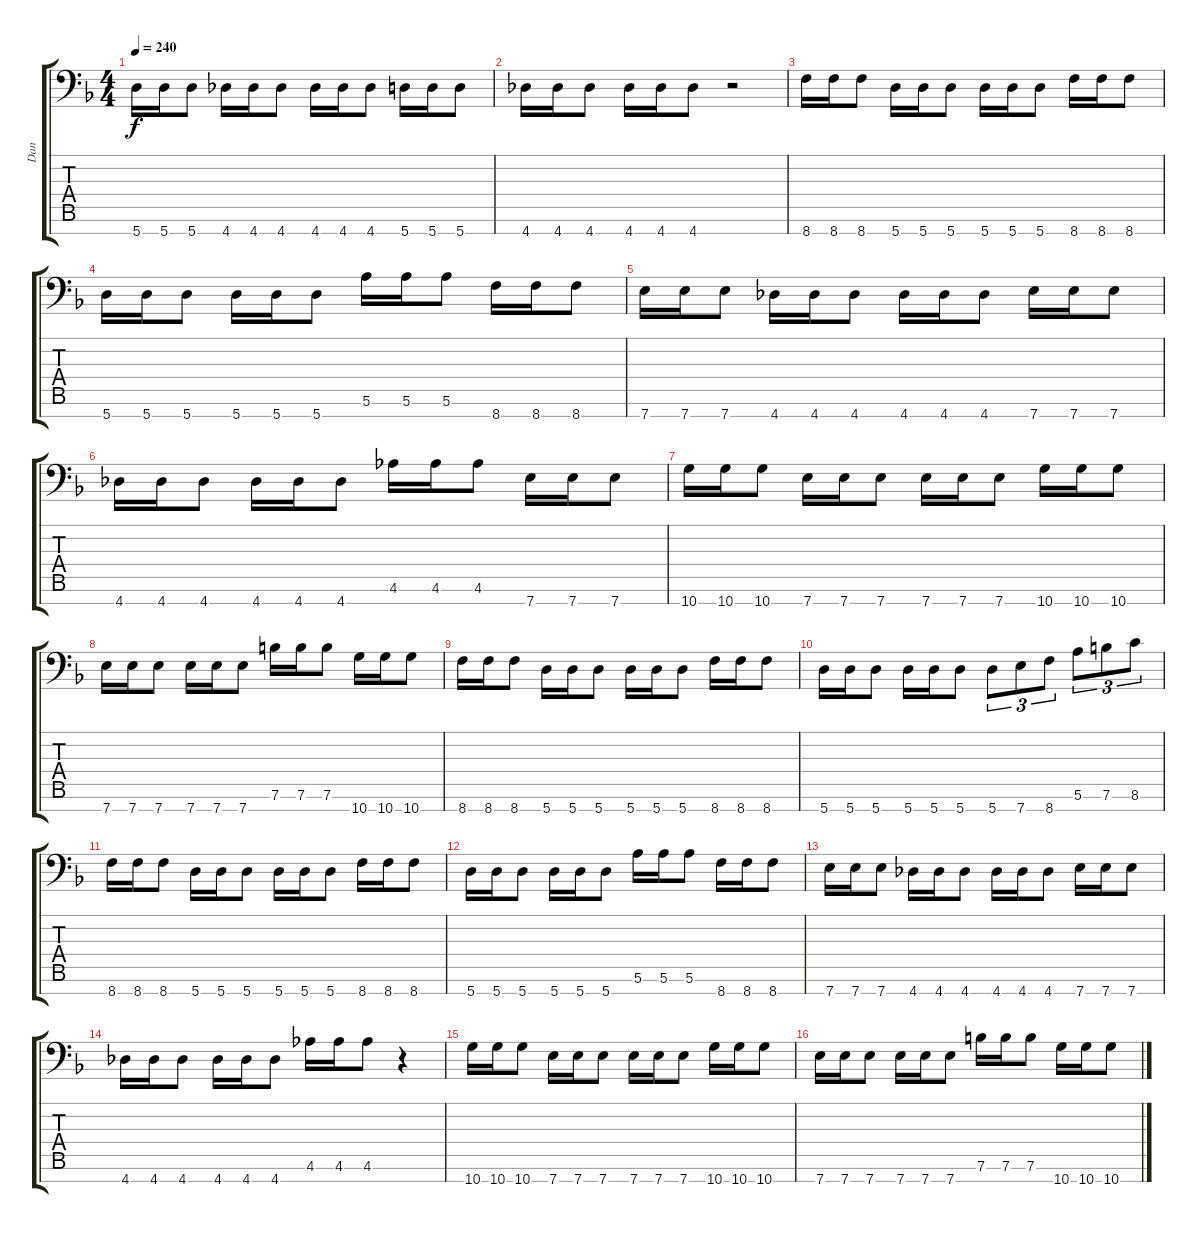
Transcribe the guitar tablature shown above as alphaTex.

\track ("Dan" "Dan") {instrument acousticguitarsteel}
\staff {score tabs}
\tuning (E4 B3 Gb3 D3 A2 E2 A1) {hide}
\ts (4 4)
\tempo 240
\clef f4
\ks dminor
5.7.16{dy f} 5.7.16 5.7.8 4.7.16 4.7.16 4.7.8 4.7.16 4.7.16 4.7.8 5.7.16 5.7.16 5.7.8 |
4.7.16 4.7.16 4.7.8 4.7.16 4.7.16 4.7.8 r.2 |
8.7.16 8.7.16 8.7.8 5.7.16 5.7.16 5.7.8 5.7.16 5.7.16 5.7.8 8.7.16 8.7.16 8.7.8 |
5.7.16 5.7.16 5.7.8 5.7.16 5.7.16 5.7.8 5.6.16 5.6.16 5.6.8 8.7.16 8.7.16 8.7.8 |
7.7.16 7.7.16 7.7.8 4.7.16 4.7.16 4.7.8 4.7.16 4.7.16 4.7.8 7.7.16 7.7.16 7.7.8 |
4.7.16 4.7.16 4.7.8 4.7.16 4.7.16 4.7.8 4.6.16 4.6.16 4.6.8 7.7.16 7.7.16 7.7.8 |
10.7.16 10.7.16 10.7.8 7.7.16 7.7.16 7.7.8 7.7.16 7.7.16 7.7.8 10.7.16 10.7.16 10.7.8 |
7.7.16 7.7.16 7.7.8 7.7.16 7.7.16 7.7.8 7.6.16 7.6.16 7.6.8 10.7.16 10.7.16 10.7.8 |
8.7.16 8.7.16 8.7.8 5.7.16 5.7.16 5.7.8 5.7.16 5.7.16 5.7.8 8.7.16 8.7.16 8.7.8 |
5.7.16 5.7.16 5.7.8 5.7.16 5.7.16 5.7.8 5.7.8{tu (3 2)} 7.7.8{tu (3 2)} 8.7.8{tu (3 2)} 5.6.8{tu (3 2)} 7.6.8{tu (3 2)} 8.6.8{tu (3 2)} |
8.7.16 8.7.16 8.7.8 5.7.16 5.7.16 5.7.8 5.7.16 5.7.16 5.7.8 8.7.16 8.7.16 8.7.8 |
5.7.16 5.7.16 5.7.8 5.7.16 5.7.16 5.7.8 5.6.16 5.6.16 5.6.8 8.7.16 8.7.16 8.7.8 |
7.7.16 7.7.16 7.7.8 4.7.16 4.7.16 4.7.8 4.7.16 4.7.16 4.7.8 7.7.16 7.7.16 7.7.8 |
4.7.16 4.7.16 4.7.8 4.7.16 4.7.16 4.7.8 4.6.16 4.6.16 4.6.8 r.4 |
10.7.16 10.7.16 10.7.8 7.7.16 7.7.16 7.7.8 7.7.16 7.7.16 7.7.8 10.7.16 10.7.16 10.7.8 |
7.7.16 7.7.16 7.7.8 7.7.16 7.7.16 7.7.8 7.6.16 7.6.16 7.6.8 10.7.16 10.7.16 10.7.8
